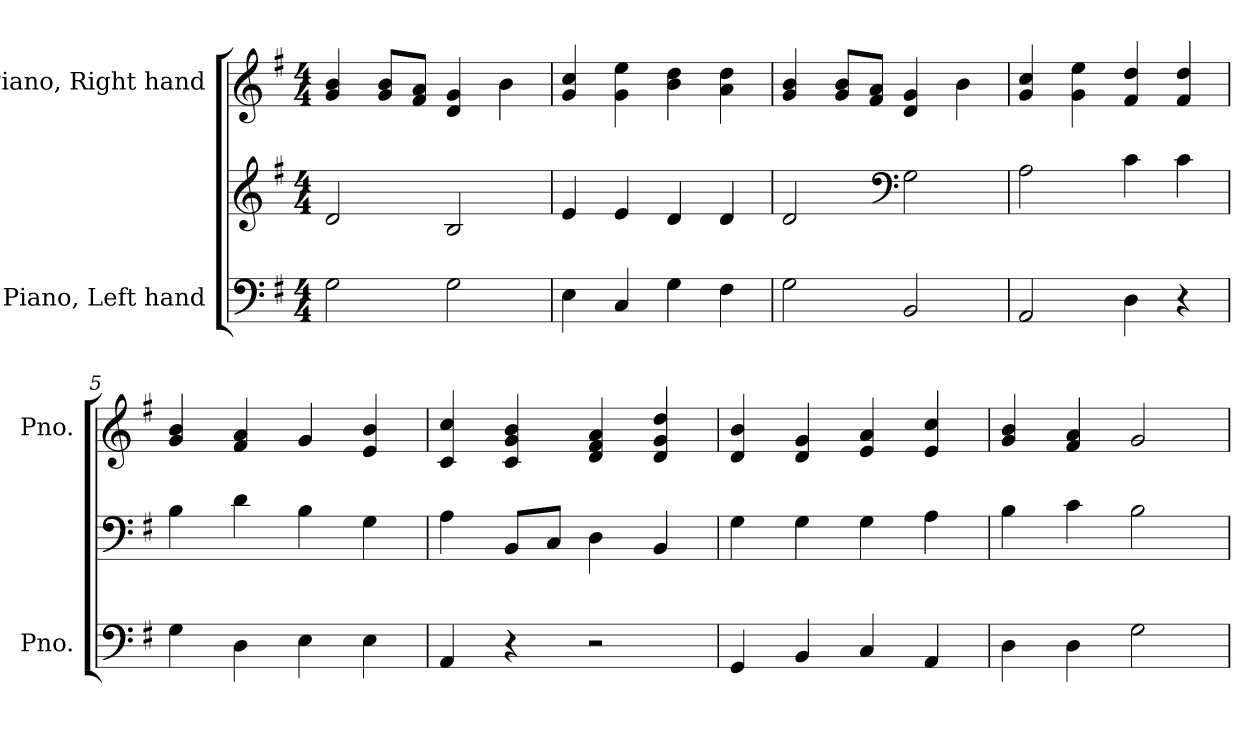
**kern	**kern	**kern
*part2	*part2	*part1
*staff3	*staff2	*staff1
*I"Piano, Left hand	*	*I"Piano, Right hand
*I'Pno.	*	*I'Pno.
*clefF4	*clefG2	*clefG2
*k[f#]	*k[f#]	*k[f#]
*M4/4	*M4/4	*M4/4
*MM120	*MM120	*MM120
=1	=1	=1
2G\	2d/	4g/ 4b/
.	.	8g/ 8b/L
.	.	8f#/ 8a/J
2G\	2B/	4d/ 4g/
.	.	4b\
=2	=2	=2
4E\	4e/	4g/ 4cc/
4C/	4e/	4g\ 4ee\
4G\	4d/	4b\ 4dd\
4F#\	4d/	4a\ 4dd\
=3	=3	=3
2G\	2d/	4g/ 4b/
.	.	8g/ 8b/L
.	.	8f#/ 8a/J
*	*clefF4	*
2BB/	2G\	4d/ 4g/
.	.	4b\
=4	=4	=4
2AA/	2A\	4g/ 4cc/
.	.	4g\ 4ee\
4D\	4c\	4f#/ 4dd/
4r	4c\	4f#/ 4dd/
=5	=5	=5
4G\	4B\	4g/ 4b/
4D\	4d\	4f#/ 4a/
4E\	4B\	4g/
4E\	4G\	4e/ 4b/
=6	=6	=6
4AA/	4A\	4c/ 4cc/
4r	8BB/L	4c/ 4g/ 4b/
.	8C/J	.
2r	4D\	4d/ 4f#/ 4a/
.	4BB/	4d/ 4g/ 4dd/
!!LO:LB:g=z
=7	=7	=7
4GG/	4G\	4d/ 4b/
4BB/	4G\	4d/ 4g/
4C/	4G\	4e/ 4a/
4AA/	4A\	4e/ 4cc/
=8	=8	=8
4D\	4B\	4g/ 4b/
4D\	4c\	4f#/ 4a/
2G\	2B\	2g/
=	=	=
*-	*-	*-
